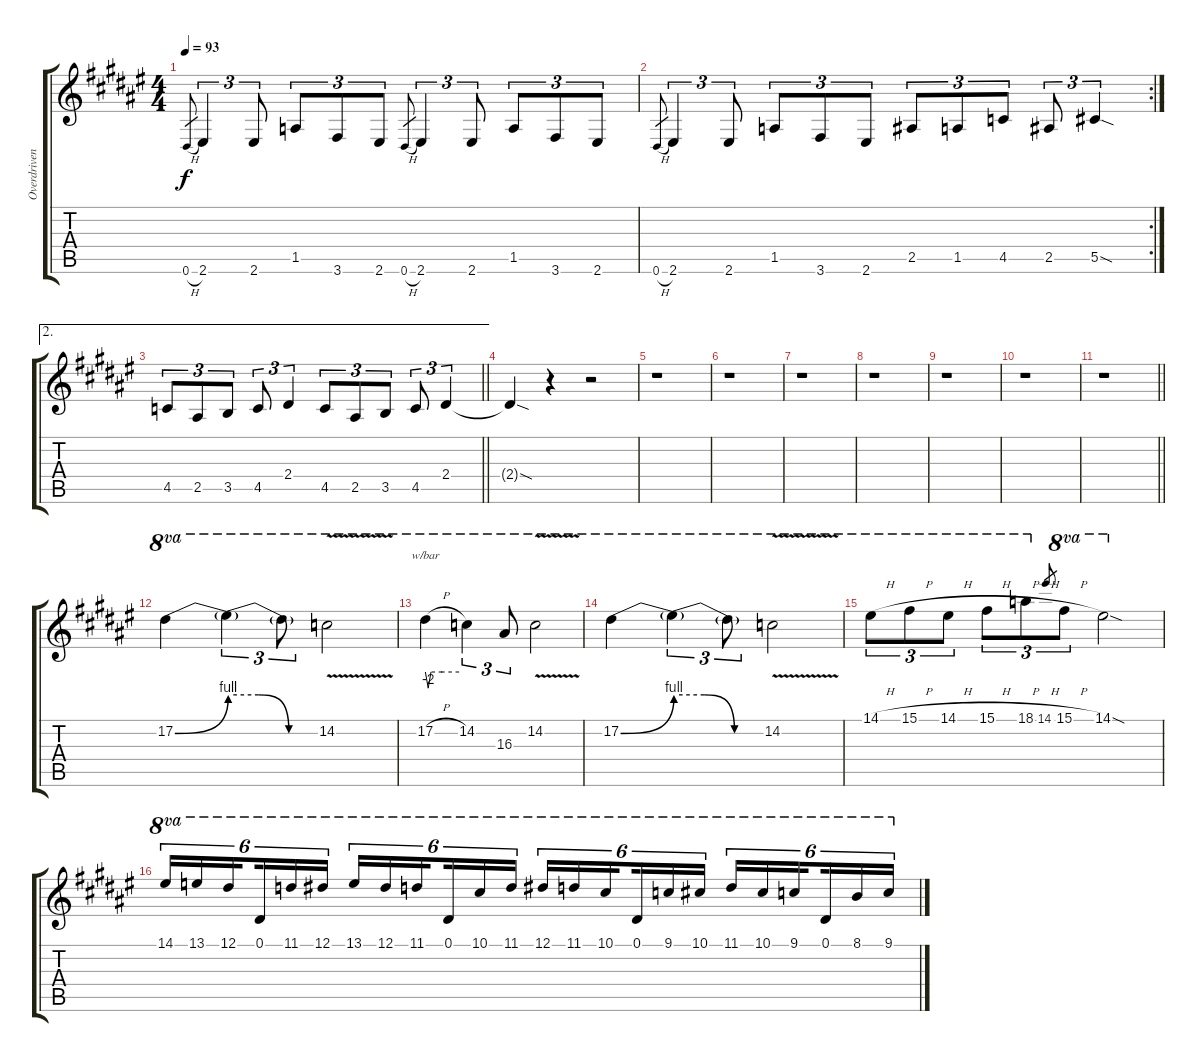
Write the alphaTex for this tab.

\track ("Overdriven" "Overdriven") {instrument overdrivenguitar}
\staff {score tabs}
\tuning (Eb4 Bb3 Gb3 Db3 Ab2 Eb2) {hide}
\ts (4 4)
\tempo 93
\clef g2
\ks d#minor
0.6{h}.8{gr dy f} 2.6.4{tu (3 2)} 2.6.8{tu (3 2)} 1.5.8{tu (3 2)} 3.6.8{tu (3 2)} 2.6.8{tu (3 2)} 0.6{h}.8{gr} 2.6.4{tu (3 2)} 2.6.8{tu (3 2)} 1.5.8{tu (3 2)} 3.6.8{tu (3 2)} 2.6.8{tu (3 2)} |
\rc 2
0.6{h}.8{gr} 2.6.4{tu (3 2)} 2.6.8{tu (3 2)} 1.5.8{tu (3 2)} 3.6.8{tu (3 2)} 2.6.8{tu (3 2)} 2.5.8{tu (3 2)} 1.5.8{tu (3 2)} 4.5.8{tu (3 2)} 2.5.8{tu (3 2)} 5.5{sod}.4{tu (3 2)} |
\ae 2
\barLineRight lightlight
4.5.8{tu (3 2)} 2.5.8{tu (3 2)} 3.5.8{tu (3 2)} 4.5.8{tu (3 2)} 2.4.4{tu (3 2)} 4.5.8{tu (3 2)} 2.5.8{tu (3 2)} 3.5.8{tu (3 2)} 4.5.8{tu (3 2)} 2.4.4{tu (3 2)} |
\section ("" " ")
2.4{sod t}.4 r.4 r.2 |
r.1 |
r.1 |
r.1 |
r.1 |
r.1 |
r.1 |
\barLineRight lightlight
r.1 |
\section ("" " ")
17.2{be (bend 0 0 60 4)}.4{ot 8va} 17.2{be (custom 0 4 20 4 40 0 60 0) t}.4{tu (3 2) ot 8va} 17.2{t}.8{tu (3 2) ot 8va} 14.2{v}.2{ot 8va} |
17.2{h}.4{tbe (custom default 0 0 5 -8 10 0 30 0 60 0) ot 8va} 14.2.4{tu (3 2) ot 8va} 16.3.8{tu (3 2) ot 8va} 14.2{v}.2{ot 8va} |
17.2{be (bend 0 0 60 4)}.4{ot 8va} 17.2{be (custom 0 4 20 4 40 0 60 0) t}.4{tu (3 2) ot 8va} 17.2{t}.8{tu (3 2) ot 8va} 14.2{v}.2{ot 8va} |
14.1{h}.8{tu (3 2) ot 8va} 15.1{h}.8{tu (3 2) ot 8va} 14.1{h}.8{tu (3 2) ot 8va} 15.1{h}.8{tu (3 2) ot 8va} 18.1{h}.8{tu (3 2) ot 8va} 14.1{h}.8{gr} 15.1{h}.8{tu (3 2) ot 8va} 14.1{sod}.2{ot 8va} |
14.1.16{tu (6 4) ot 8va} 13.1.16{tu (6 4) ot 8va} 12.1.16{tu (6 4) ot 8va beam splitsecondary} 0.1.16{tu (6 4) ot 8va} 11.1.16{tu (6 4) ot 8va} 12.1.16{tu (6 4) ot 8va} 13.1.16{tu (6 4) ot 8va} 12.1.16{tu (6 4) ot 8va} 11.1.16{tu (6 4) ot 8va beam splitsecondary} 0.1.16{tu (6 4) ot 8va} 10.1.16{tu (6 4) ot 8va} 11.1.16{tu (6 4) ot 8va} 12.1.16{tu (6 4) ot 8va} 11.1.16{tu (6 4) ot 8va} 10.1.16{tu (6 4) ot 8va beam splitsecondary} 0.1.16{tu (6 4) ot 8va} 9.1.16{tu (6 4) ot 8va} 10.1.16{tu (6 4) ot 8va} 11.1.16{tu (6 4) ot 8va} 10.1.16{tu (6 4) ot 8va} 9.1.16{tu (6 4) ot 8va beam splitsecondary} 0.1.16{tu (6 4) ot 8va} 8.1.16{tu (6 4) ot 8va} 9.1.16{tu (6 4) ot 8va}
